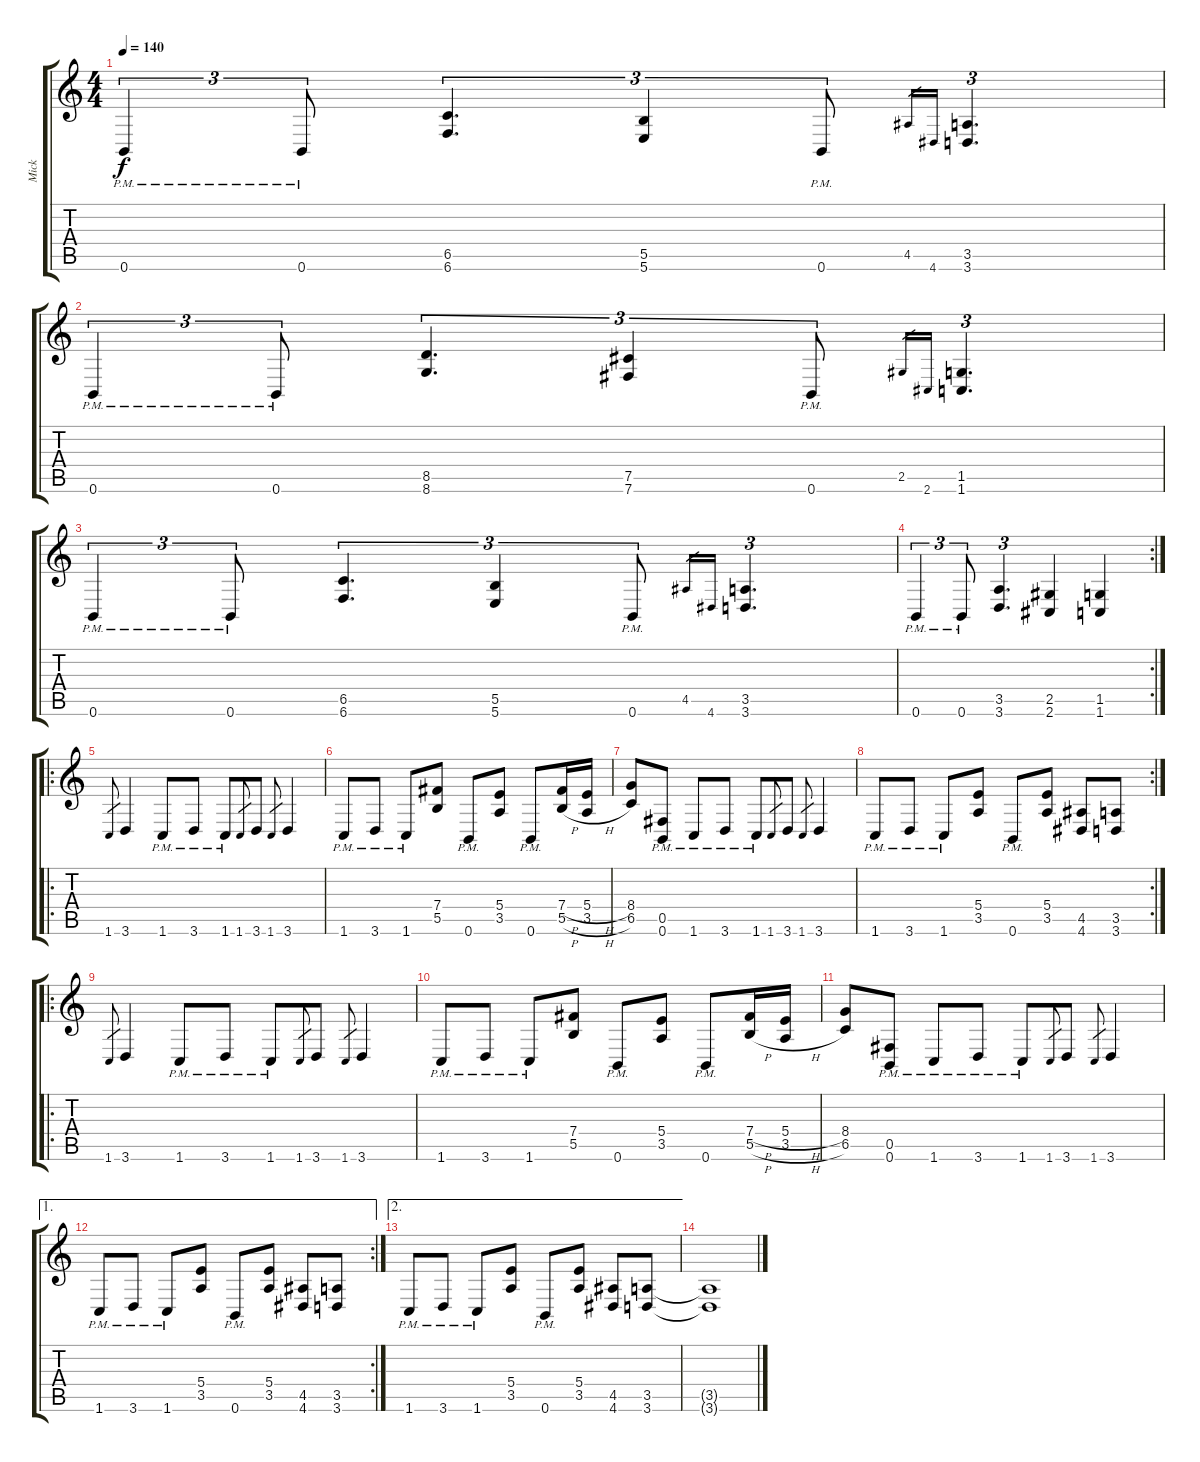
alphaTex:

\track ("Mick" "Mick") {instrument distortionguitar}
\staff {score tabs}
\tuning (Db4 Ab3 E3 B2 Gb2 B1) {hide}
\ts (4 4)
\tempo 140
\clef g2
\ks c
0.6{pm}.4{tu (3 2) dy f} 0.6{pm}.8{tu (3 2)} (6.5 6.6).4{d tu (3 2)} (5.5 5.6).4{tu (3 2)} 0.6{pm}.8{tu (3 2)} 4.5.16{gr} 4.6.16{gr} (3.5 3.6).4{d tu (3 2)} |
0.6{pm}.4{tu (3 2)} 0.6{pm}.8{tu (3 2)} (8.5 8.6).4{d tu (3 2)} (7.5 7.6).4{tu (3 2)} 0.6{pm}.8{tu (3 2)} 2.5.16{gr} 2.6.16{gr} (1.5 1.6).4{d tu (3 2)} |
0.6{pm}.4{tu (3 2)} 0.6{pm}.8{tu (3 2)} (6.5 6.6).4{d tu (3 2)} (5.5 5.6).4{tu (3 2)} 0.6{pm}.8{tu (3 2)} 4.5.16{gr} 4.6.16{gr} (3.5 3.6).4{d tu (3 2)} |
\rc 2
0.6{pm}.4{tu (3 2)} 0.6{pm}.8{tu (3 2)} (3.5 3.6).4{d tu (3 2)} (2.5 2.6).4 (1.5 1.6).4 |
\ro
1.6.8{gr} 3.6.4 1.6{pm}.8 3.6{pm}.8 1.6{pm}.8 1.6.8{gr} 3.6.8 1.6.8{gr} 3.6.4 |
1.6{pm}.8 3.6{pm}.8 1.6{pm}.8 (7.4 5.5).8 0.6{pm}.8 (5.4 3.5).8 0.6{pm}.8 (7.4{h} 5.5{h}).16 (5.4{h} 3.5{h}).16 |
(8.4 6.5).8 (0.5{pm} 0.6{pm}).8 1.6{pm}.8 3.6{pm}.8 1.6{pm}.8 1.6.8{gr} 3.6.8 1.6.8{gr} 3.6.4 |
\rc 2
1.6{pm}.8 3.6{pm}.8 1.6{pm}.8 (5.4 3.5).8 0.6{pm}.8 (5.4 3.5).8 (4.5 4.6).8 (3.5 3.6).8 |
\ro
1.6.8{gr} 3.6.4 1.6{pm}.8 3.6{pm}.8 1.6{pm}.8 1.6.8{gr} 3.6.8 1.6.8{gr} 3.6.4 |
1.6{pm}.8 3.6{pm}.8 1.6{pm}.8 (7.4 5.5).8 0.6{pm}.8 (5.4 3.5).8 0.6{pm}.8 (7.4{h} 5.5{h}).16 (5.4{h} 3.5{h}).16 |
(8.4 6.5).8 (0.5{pm} 0.6{pm}).8 1.6{pm}.8 3.6{pm}.8 1.6{pm}.8 1.6.8{gr} 3.6.8 1.6.8{gr} 3.6.4 |
\ae 1
\rc 2
1.6{pm}.8 3.6{pm}.8 1.6{pm}.8 (5.4 3.5).8 0.6{pm}.8 (5.4 3.5).8 (4.5 4.6).8 (3.5 3.6).8 |
\ae 2
1.6{pm}.8 3.6{pm}.8 1.6{pm}.8 (5.4 3.5).8 0.6{pm}.8 (5.4 3.5).8 (4.5 4.6).8 (3.5 3.6).8 |
(3.5{t} 3.6{t}).1
